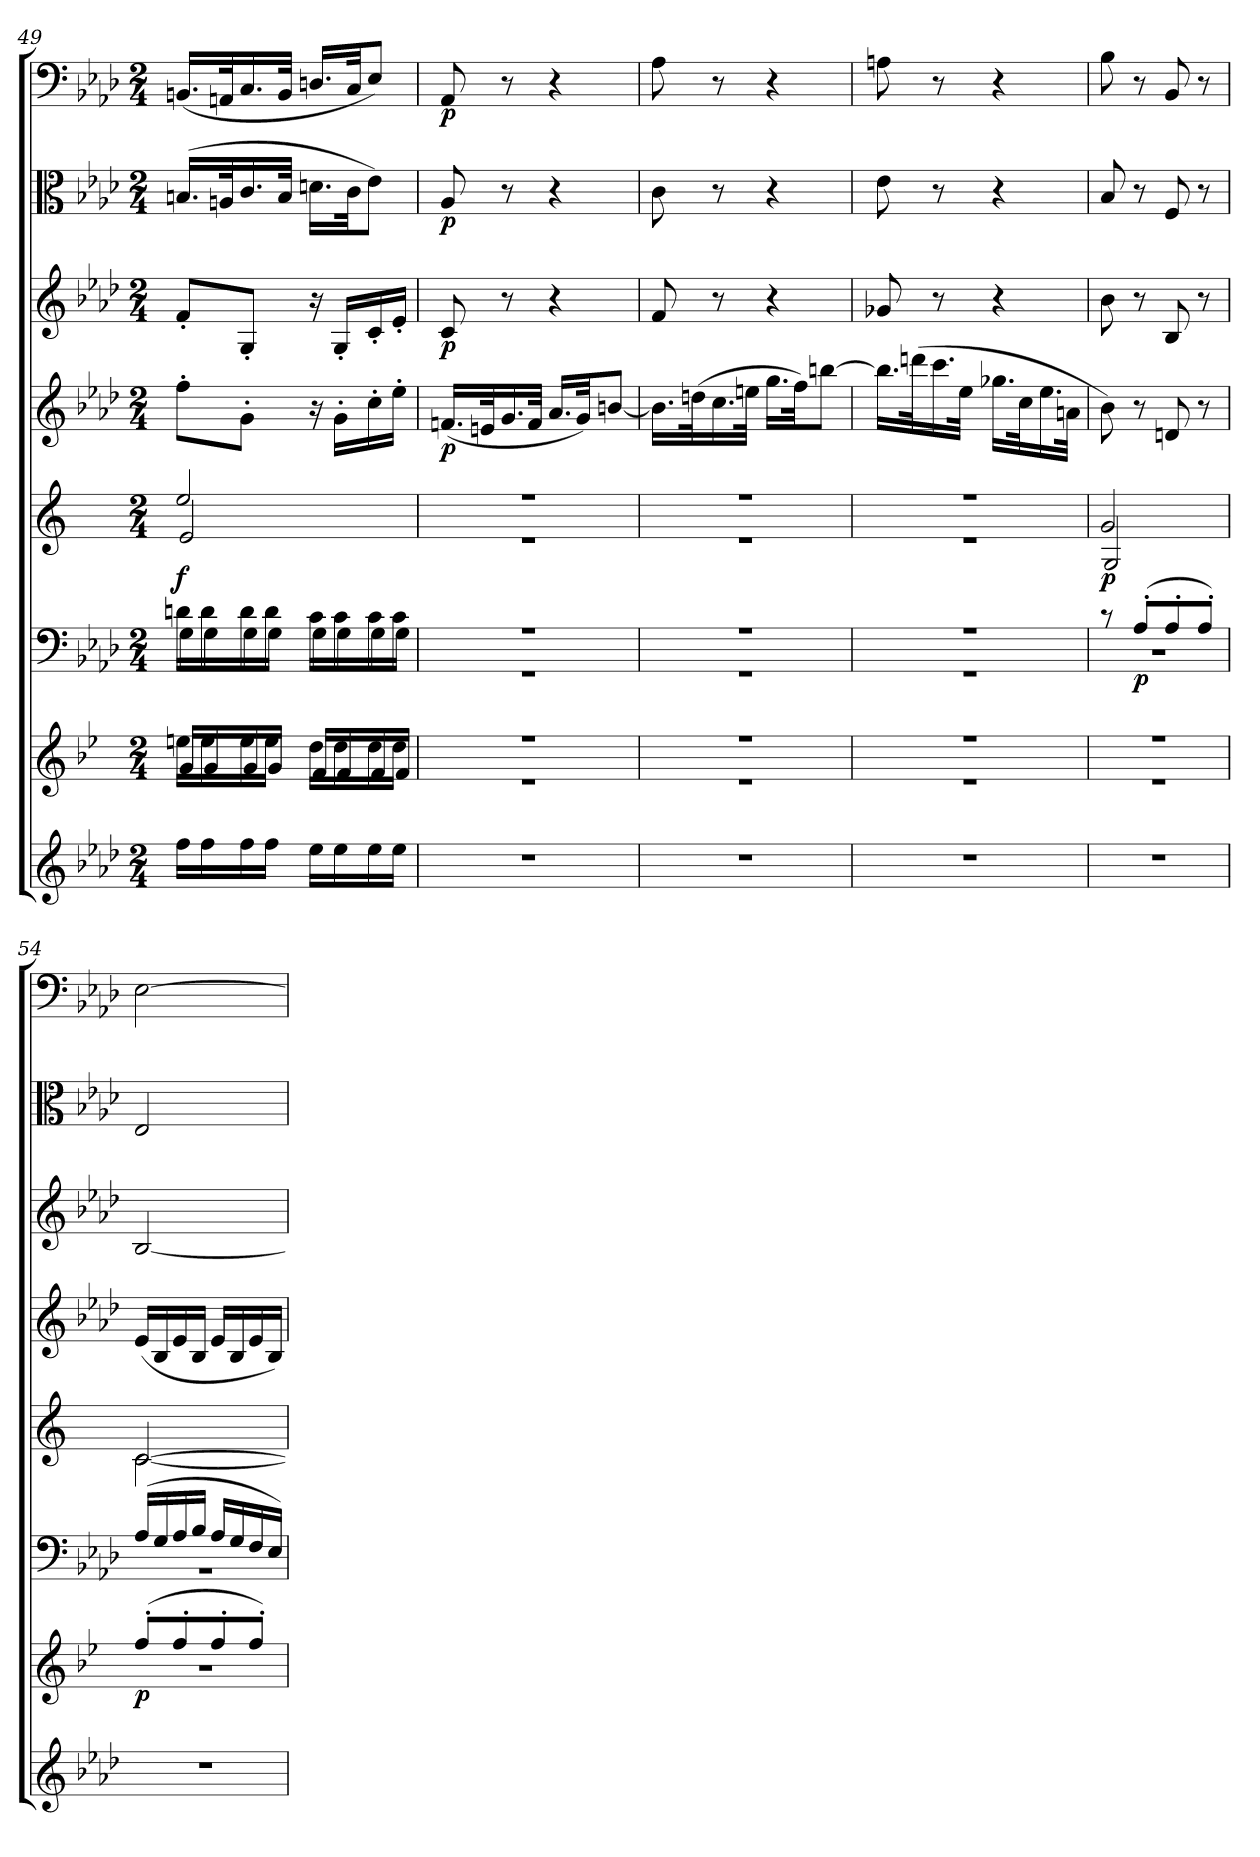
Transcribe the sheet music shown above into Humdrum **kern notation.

**kern	**kern	**dynam	**kern	**dynam	**kern	**dynam	**kern	**dynam	**kern	**dynam	**kern	**dynam	**kern	**dynam
*part8	*part7	*part7	*part6	*part6	*part5	*part5	*part4	*part4	*part3	*part3	*part2	*part2	*part1	*part1
*staff8	*staff7	*staff7	*staff6	*staff6	*staff5	*staff5	*staff4	*staff4	*staff3	*staff3	*staff2	*staff2	*staff1	*staff1
*clefG2	*clefG2	*	*clefF4	*	*clefG2	*	*clefG2	*	*clefG2	*	*clefC3	*	*clefF4	*
*k[b-e-a-d-]	*k[b-e-]	*	*k[b-e-a-d-]	*	*k[]	*	*k[b-e-a-d-]	*	*k[b-e-a-d-]	*	*k[b-e-a-d-]	*	*k[b-e-a-d-]	*
*A-:	*	*	*A-:	*	*	*	*A-:	*	*A-:	*	*A-:	*	*A-:	*
*M2/4	*M2/4	*	*M2/4	*	*M2/4	*	*M2/4	*	*M2/4	*	*M2/4	*	*M2/4	*
=49	=49	=49	=49	=49	=49	=49	=49	=49	=49	=49	=49	=49	=49	=49
*	*^	*	*^	*	*^	*	*	*	*	*	*	*	*	*
16ff\LL	16een\LL	16g/LL	.	16dn\LL	16G\LL	.	2ee/	2e/	f	8ff'\L	.	8f'/L	.	(16.Bn/LL	.	(16.BBn/LL	.
16ff\	16ee\	16g/	.	16d\	16G\	.	.	.	.	.	.	.	.	.	.	.	.
.	.	.	.	.	.	.	.	.	.	.	.	.	.	32An/K	.	32AAn/K	.
16ff\	16ee\	16g/	.	16d\	16G\	.	.	.	.	8g'\J	.	8G'/J	.	16.c/	.	16.C/	.
16ff\JJ	16ee\JJ	16g/JJ	.	16d\JJ	16G\JJ	.	.	.	.	.	.	.	.	.	.	.	.
.	.	.	.	.	.	.	.	.	.	.	.	.	.	32B/JJk	.	32BB/JJk	.
16ee-\LL	16dd\LL	16f/LL	.	16c\LL	16G\LL	.	.	.	.	16r	.	16r	.	16.dn\LL	.	16.Dn/LL	.
16ee-\	16dd\	16f/	.	16c\	16G\	.	.	.	.	16g'\LL	.	16G'/LL	.	.	.	.	.
.	.	.	.	.	.	.	.	.	.	.	.	.	.	32c\JK	.	32C/JK	.
16ee-\	16dd\	16f/	.	16c\	16G\	.	.	.	.	16cc'\	.	16c'/	.	8e-\J)	.	8E-/J)	.
16ee-\JJ	16dd\JJ	16f/JJ	.	16c\JJ	16G\JJ	.	.	.	.	16ee-'\JJ	.	16e-'/JJ	.	.	.	.	.
=50	=50	=50	=50	=50	=50	=50	=50	=50	=50	=50	=50	=50	=50	=50	=50	=50	=50
2r	2r	2r	.	2r	2r	.	2r	2r	.	(16.fn/LL	p	8c/	p	8A-/	p	8AA-/	p
.	.	.	.	.	.	.	.	.	.	32en/K	.	.	.	.	.	.	.
.	.	.	.	.	.	.	.	.	.	16.g/	.	8r	.	8r	.	8r	.
.	.	.	.	.	.	.	.	.	.	32f/JJk	.	.	.	.	.	.	.
.	.	.	.	.	.	.	.	.	.	16.a-/LL	.	4r	.	4r	.	4r	.
.	.	.	.	.	.	.	.	.	.	32g/JK)	.	.	.	.	.	.	.
.	.	.	.	.	.	.	.	.	.	[8bn/J	.	.	.	.	.	.	.
=51	=51	=51	=51	=51	=51	=51	=51	=51	=51	=51	=51	=51	=51	=51	=51	=51	=51
2r	2r	2r	.	2r	2r	.	2r	2r	.	16.b\LL]	.	8f/	.	8c\	.	8A-\	.
.	.	.	.	.	.	.	.	.	.	(32ddn\K	.	.	.	.	.	.	.
.	.	.	.	.	.	.	.	.	.	16.cc\	.	8r	.	8r	.	8r	.
.	.	.	.	.	.	.	.	.	.	32een\JJk	.	.	.	.	.	.	.
.	.	.	.	.	.	.	.	.	.	16.gg\LL	.	4r	.	4r	.	4r	.
.	.	.	.	.	.	.	.	.	.	32ff\JK)	.	.	.	.	.	.	.
.	.	.	.	.	.	.	.	.	.	[8bbn\J	.	.	.	.	.	.	.
=52	=52	=52	=52	=52	=52	=52	=52	=52	=52	=52	=52	=52	=52	=52	=52	=52	=52
2r	2r	2r	.	2r	2r	.	2r	2r	.	16.bb\LL]	.	8g-X/	.	8e-\	.	8An\	.
.	.	.	.	.	.	.	.	.	.	(32dddn\K	.	.	.	.	.	.	.
.	.	.	.	.	.	.	.	.	.	16.ccc\	.	8r	.	8r	.	8r	.
.	.	.	.	.	.	.	.	.	.	32ee-\JJk	.	.	.	.	.	.	.
.	.	.	.	.	.	.	.	.	.	16.gg-X\LL	.	4r	.	4r	.	4r	.
.	.	.	.	.	.	.	.	.	.	32cc\K	.	.	.	.	.	.	.
.	.	.	.	.	.	.	.	.	.	16.ee-\	.	.	.	.	.	.	.
.	.	.	.	.	.	.	.	.	.	32an\JJk	.	.	.	.	.	.	.
=53	=53	=53	=53	=53	=53	=53	=53	=53	=53	=53	=53	=53	=53	=53	=53	=53	=53
2r	2r	2r	.	8r	2r	.	2g/	2G/	p	8b-\)	.	8b-\	.	8B-/	.	8B-\	.
.	.	.	.	(8A-'/L	.	p	.	.	.	8r	.	8r	.	8r	.	8r	.
.	.	.	.	8A-'/	.	.	.	.	.	8dn/	.	8B-/	.	8F/	.	8BB-/	.
.	.	.	.	8A-'/J)	.	.	.	.	.	8r	.	8r	.	8r	.	8r	.
=54	=54	=54	=54	=54	=54	=54	=54	=54	=54	=54	=54	=54	=54	=54	=54	=54	=54
2r	(8ff'/L	2r	p	(16A-/LL	2r	.	[2c/	[2c\	.	(16e-/LL	.	[2B-/	.	2E-/	.	[2E-\	.
.	.	.	.	16G/	.	.	.	.	.	16B-/	.	.	.	.	.	.	.
.	8ff'/	.	.	16A-/	.	.	.	.	.	16e-/	.	.	.	.	.	.	.
.	.	.	.	16B-/JJ	.	.	.	.	.	16B-/JJ	.	.	.	.	.	.	.
.	8ff'/	.	.	16A-/LL	.	.	.	.	.	16e-/LL	.	.	.	.	.	.	.
.	.	.	.	16G/	.	.	.	.	.	16B-/	.	.	.	.	.	.	.
.	8ff'/J)	.	.	16F/	.	.	.	.	.	16e-/	.	.	.	.	.	.	.
.	.	.	.	16E-/JJ)	.	.	.	.	.	16B-/JJ)	.	.	.	.	.	.	.
*	*v	*v	*	*	*	*	*v	*v	*	*	*	*	*	*	*	*	*
*	*	*	*v	*v	*	*	*	*	*	*	*	*	*	*	*
=	=	=	=	=	=	=	=	=	=	=	=	=	=	=
*-	*-	*-	*-	*-	*-	*-	*-	*-	*-	*-	*-	*-	*-	*-
